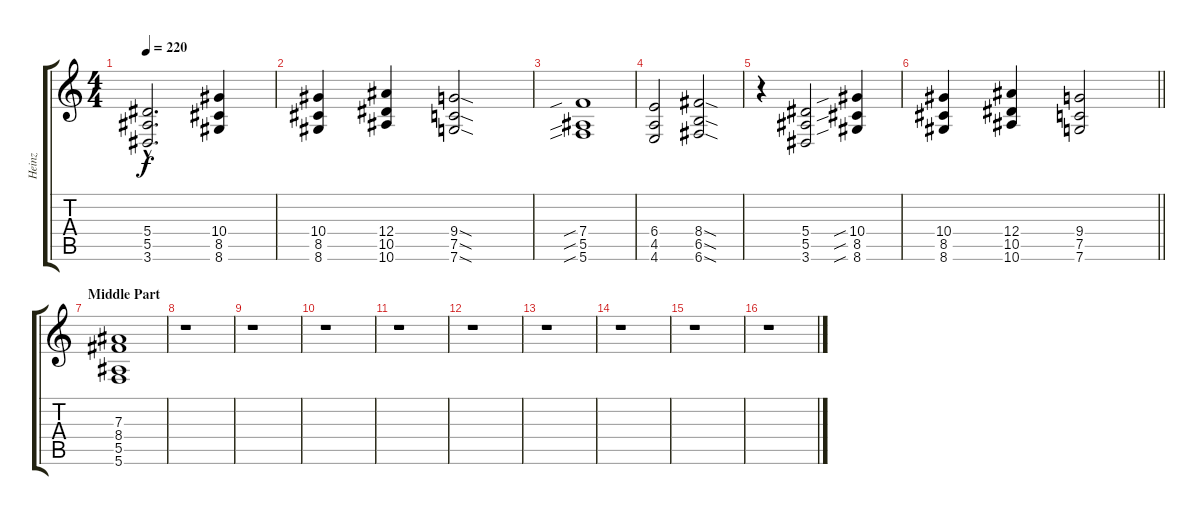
\track ("Heinz" "Heinz") {instrument distortionguitar}
\staff {score tabs}
\tuning (C4 G3 Eb3 Bb2 F2 C2) {hide}
\ts (4 4)
\tempo 220
\clef g2
\ks c
(5.4{hac} 5.5{hac} 3.6{hac}).2{d dy f} (10.4 8.5 8.6).4 |
(10.4 8.5 8.6).4 (12.4 10.5 10.6).4 (9.4{sod} 7.5{sod} 7.6{sod}).2 |
(7.4{sib} 5.5{sib} 5.6{sib}).1 |
(6.4 4.5 4.6).2 (8.4{sod} 6.5{sod} 6.6{sod}).2 |
r.4 (5.4 5.5 3.6).2 (10.4{sib} 8.5{sib} 8.6{sib}).4 |
\barLineRight lightlight
(10.4 8.5 8.6).4 (12.4 10.5 10.6).4 (9.4 7.5 7.6).2 |
\section ("" "Middle Part")
(7.3 8.4 5.5 5.6).1 |
r.1 |
r.1 |
r.1 |
r.1 |
r.1 |
r.1 |
r.1 |
r.1 |
r.1
